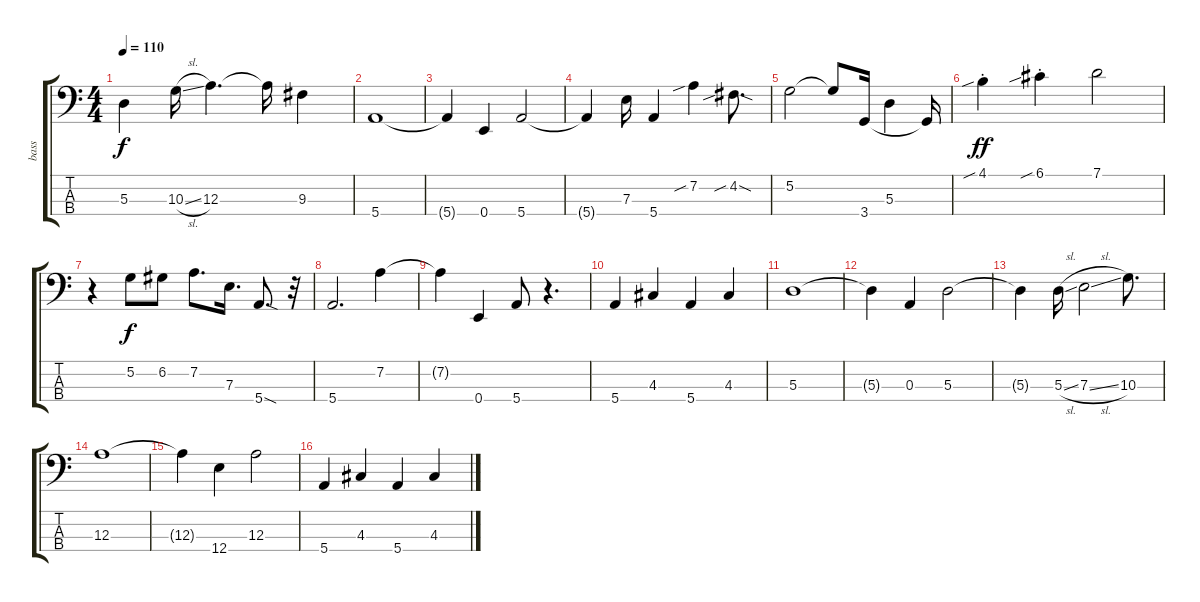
\track ("bass" "bass") {instrument electricbassfinger}
\staff {score tabs}
\tuning (G2 D2 A1 E1) {hide}
\ts (4 4)
\tempo 110
\clef f4
\ks c
5.3{t}.4{dy f} 10.3{sl}.16 12.3.4{d} 12.3{t}.16 9.3.4 |
5.4.1 |
5.4{t}.4 0.4.4 5.4.2 |
5.4{t}.4 7.3.16 5.4.4 7.2{sib}.4 4.2{sib sod}.8{d} |
5.2.2 5.2{t}.8 3.4.16 5.3.4 3.4{t}.16 |
4.1{sib st}.4{dy ff} 6.1{sib st}.4 7.1.2 |
r.4 5.2.8{dy f} 6.2.8 7.2.8{d} 7.3.16{d} 5.4{sod}.8{d} r.32 |
5.4.2{d} 7.2.4 |
7.2{t}.4 0.4.4 5.4.8 r.4{d} |
5.4.4 4.3.4 5.4.4 4.3.4 |
5.3.1 |
5.3{t}.4 0.3.4 5.3.2 |
5.3{t}.4 5.3{sl}.16 7.3{sl}.2 10.3.8{d} |
12.3.1 |
12.3{t}.4 12.4.4 12.3.2 |
5.4.4 4.3.4 5.4.4 4.3.4
